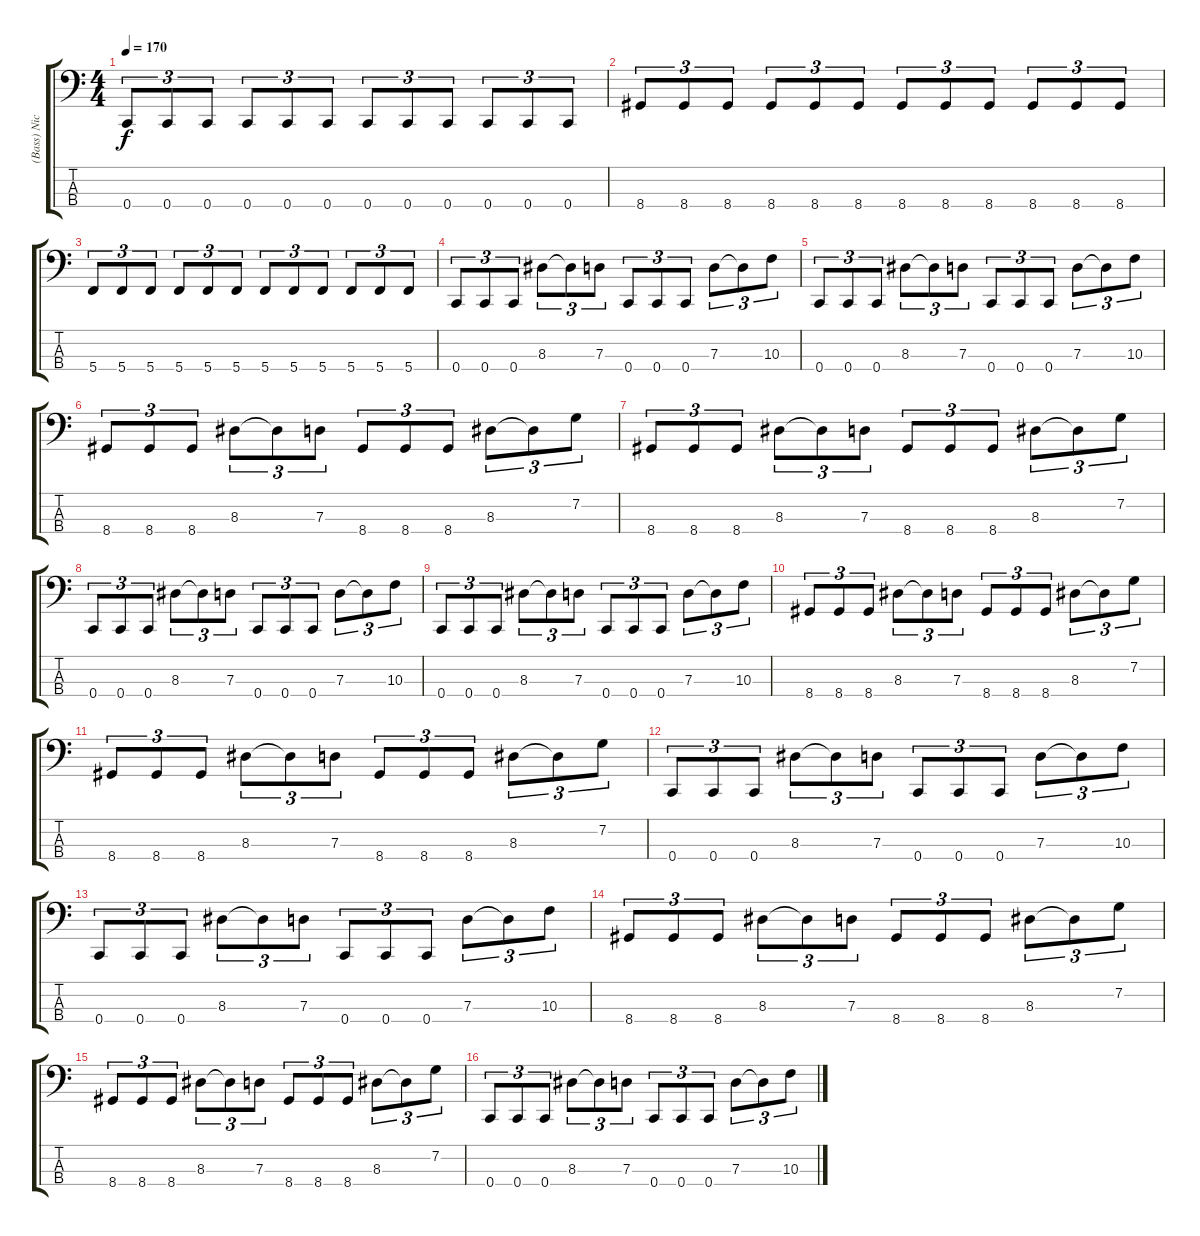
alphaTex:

\track ("(Bass) Nick" "(Bass) Nic") {instrument electricbassfinger}
\staff {score tabs}
\tuning (F2 C2 G1 C1) {hide}
\ts (4 4)
\tempo 170
\clef f4
\ks c
0.4.8{tu (3 2) dy f} 0.4.8{tu (3 2)} 0.4.8{tu (3 2)} 0.4.8{tu (3 2)} 0.4.8{tu (3 2)} 0.4.8{tu (3 2)} 0.4.8{tu (3 2)} 0.4.8{tu (3 2)} 0.4.8{tu (3 2)} 0.4.8{tu (3 2)} 0.4.8{tu (3 2)} 0.4.8{tu (3 2)} |
8.4.8{tu (3 2)} 8.4.8{tu (3 2)} 8.4.8{tu (3 2)} 8.4.8{tu (3 2)} 8.4.8{tu (3 2)} 8.4.8{tu (3 2)} 8.4.8{tu (3 2)} 8.4.8{tu (3 2)} 8.4.8{tu (3 2)} 8.4.8{tu (3 2)} 8.4.8{tu (3 2)} 8.4.8{tu (3 2)} |
5.4.8{tu (3 2)} 5.4.8{tu (3 2)} 5.4.8{tu (3 2)} 5.4.8{tu (3 2)} 5.4.8{tu (3 2)} 5.4.8{tu (3 2)} 5.4.8{tu (3 2)} 5.4.8{tu (3 2)} 5.4.8{tu (3 2)} 5.4.8{tu (3 2)} 5.4.8{tu (3 2)} 5.4.8{tu (3 2)} |
0.4.8{tu (3 2)} 0.4.8{tu (3 2)} 0.4.8{tu (3 2)} 8.3.8{tu (3 2)} 8.3{t}.8{tu (3 2)} 7.3.8{tu (3 2)} 0.4.8{tu (3 2)} 0.4.8{tu (3 2)} 0.4.8{tu (3 2)} 7.3.8{tu (3 2)} 7.3{t}.8{tu (3 2)} 10.3.8{tu (3 2)} |
0.4.8{tu (3 2)} 0.4.8{tu (3 2)} 0.4.8{tu (3 2)} 8.3.8{tu (3 2)} 8.3{t}.8{tu (3 2)} 7.3.8{tu (3 2)} 0.4.8{tu (3 2)} 0.4.8{tu (3 2)} 0.4.8{tu (3 2)} 7.3.8{tu (3 2)} 7.3{t}.8{tu (3 2)} 10.3.8{tu (3 2)} |
8.4.8{tu (3 2)} 8.4.8{tu (3 2)} 8.4.8{tu (3 2)} 8.3.8{tu (3 2)} 8.3{t}.8{tu (3 2)} 7.3.8{tu (3 2)} 8.4.8{tu (3 2)} 8.4.8{tu (3 2)} 8.4.8{tu (3 2)} 8.3.8{tu (3 2)} 8.3{t}.8{tu (3 2)} 7.2.8{tu (3 2)} |
8.4.8{tu (3 2)} 8.4.8{tu (3 2)} 8.4.8{tu (3 2)} 8.3.8{tu (3 2)} 8.3{t}.8{tu (3 2)} 7.3.8{tu (3 2)} 8.4.8{tu (3 2)} 8.4.8{tu (3 2)} 8.4.8{tu (3 2)} 8.3.8{tu (3 2)} 8.3{t}.8{tu (3 2)} 7.2.8{tu (3 2)} |
0.4.8{tu (3 2)} 0.4.8{tu (3 2)} 0.4.8{tu (3 2)} 8.3.8{tu (3 2)} 8.3{t}.8{tu (3 2)} 7.3.8{tu (3 2)} 0.4.8{tu (3 2)} 0.4.8{tu (3 2)} 0.4.8{tu (3 2)} 7.3.8{tu (3 2)} 7.3{t}.8{tu (3 2)} 10.3.8{tu (3 2)} |
0.4.8{tu (3 2)} 0.4.8{tu (3 2)} 0.4.8{tu (3 2)} 8.3.8{tu (3 2)} 8.3{t}.8{tu (3 2)} 7.3.8{tu (3 2)} 0.4.8{tu (3 2)} 0.4.8{tu (3 2)} 0.4.8{tu (3 2)} 7.3.8{tu (3 2)} 7.3{t}.8{tu (3 2)} 10.3.8{tu (3 2)} |
8.4.8{tu (3 2)} 8.4.8{tu (3 2)} 8.4.8{tu (3 2)} 8.3.8{tu (3 2)} 8.3{t}.8{tu (3 2)} 7.3.8{tu (3 2)} 8.4.8{tu (3 2)} 8.4.8{tu (3 2)} 8.4.8{tu (3 2)} 8.3.8{tu (3 2)} 8.3{t}.8{tu (3 2)} 7.2.8{tu (3 2)} |
8.4.8{tu (3 2)} 8.4.8{tu (3 2)} 8.4.8{tu (3 2)} 8.3.8{tu (3 2)} 8.3{t}.8{tu (3 2)} 7.3.8{tu (3 2)} 8.4.8{tu (3 2)} 8.4.8{tu (3 2)} 8.4.8{tu (3 2)} 8.3.8{tu (3 2)} 8.3{t}.8{tu (3 2)} 7.2.8{tu (3 2)} |
0.4.8{tu (3 2)} 0.4.8{tu (3 2)} 0.4.8{tu (3 2)} 8.3.8{tu (3 2)} 8.3{t}.8{tu (3 2)} 7.3.8{tu (3 2)} 0.4.8{tu (3 2)} 0.4.8{tu (3 2)} 0.4.8{tu (3 2)} 7.3.8{tu (3 2)} 7.3{t}.8{tu (3 2)} 10.3.8{tu (3 2)} |
0.4.8{tu (3 2)} 0.4.8{tu (3 2)} 0.4.8{tu (3 2)} 8.3.8{tu (3 2)} 8.3{t}.8{tu (3 2)} 7.3.8{tu (3 2)} 0.4.8{tu (3 2)} 0.4.8{tu (3 2)} 0.4.8{tu (3 2)} 7.3.8{tu (3 2)} 7.3{t}.8{tu (3 2)} 10.3.8{tu (3 2)} |
8.4.8{tu (3 2)} 8.4.8{tu (3 2)} 8.4.8{tu (3 2)} 8.3.8{tu (3 2)} 8.3{t}.8{tu (3 2)} 7.3.8{tu (3 2)} 8.4.8{tu (3 2)} 8.4.8{tu (3 2)} 8.4.8{tu (3 2)} 8.3.8{tu (3 2)} 8.3{t}.8{tu (3 2)} 7.2.8{tu (3 2)} |
8.4.8{tu (3 2)} 8.4.8{tu (3 2)} 8.4.8{tu (3 2)} 8.3.8{tu (3 2)} 8.3{t}.8{tu (3 2)} 7.3.8{tu (3 2)} 8.4.8{tu (3 2)} 8.4.8{tu (3 2)} 8.4.8{tu (3 2)} 8.3.8{tu (3 2)} 8.3{t}.8{tu (3 2)} 7.2.8{tu (3 2)} |
0.4.8{tu (3 2)} 0.4.8{tu (3 2)} 0.4.8{tu (3 2)} 8.3.8{tu (3 2)} 8.3{t}.8{tu (3 2)} 7.3.8{tu (3 2)} 0.4.8{tu (3 2)} 0.4.8{tu (3 2)} 0.4.8{tu (3 2)} 7.3.8{tu (3 2)} 7.3{t}.8{tu (3 2)} 10.3.8{tu (3 2)}
